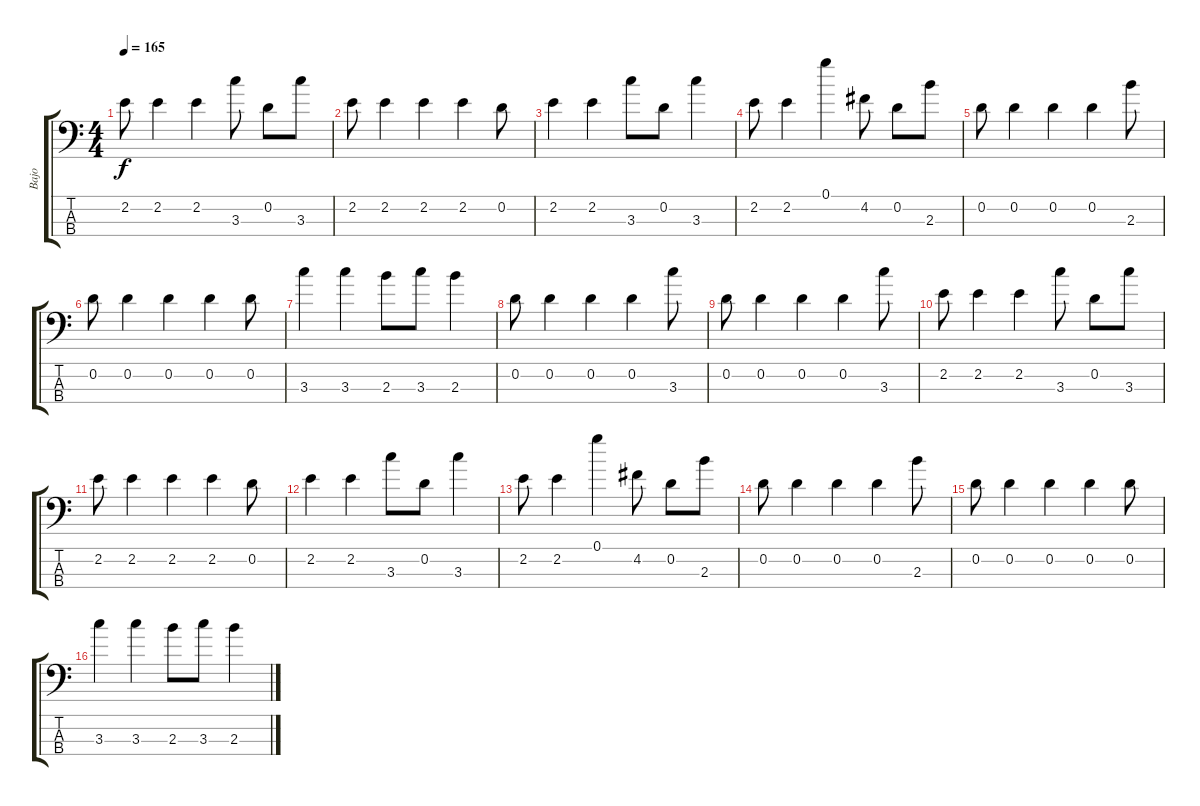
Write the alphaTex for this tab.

\track ("Bajo" "Bajo") {instrument electricbassfinger}
\staff {score tabs}
\tuning (G4 D3 A3 E3) {hide}
\ts (4 4)
\tempo 165
\clef f4
\ks c
2.2.8{dy f} 2.2.4 2.2.4 3.3.8 0.2.8 3.3.8 |
2.2.8 2.2.4 2.2.4 2.2.4 0.2.8 |
2.2.4 2.2.4 3.3.8 0.2.8 3.3.4 |
2.2.8 2.2.4 0.1.4 4.2.8 0.2.8 2.3.8 |
0.2.8 0.2.4 0.2.4 0.2.4 2.3.8 |
0.2.8 0.2.4 0.2.4 0.2.4 0.2.8 |
3.3.4 3.3.4 2.3.8 3.3.8 2.3.4 |
0.2.8 0.2.4 0.2.4 0.2.4 3.3.8 |
0.2.8 0.2.4 0.2.4 0.2.4 3.3.8 |
2.2.8 2.2.4 2.2.4 3.3.8 0.2.8 3.3.8 |
2.2.8 2.2.4 2.2.4 2.2.4 0.2.8 |
2.2.4 2.2.4 3.3.8 0.2.8 3.3.4 |
2.2.8 2.2.4 0.1.4 4.2.8 0.2.8 2.3.8 |
0.2.8 0.2.4 0.2.4 0.2.4 2.3.8 |
0.2.8 0.2.4 0.2.4 0.2.4 0.2.8 |
3.3.4 3.3.4 2.3.8 3.3.8 2.3.4
